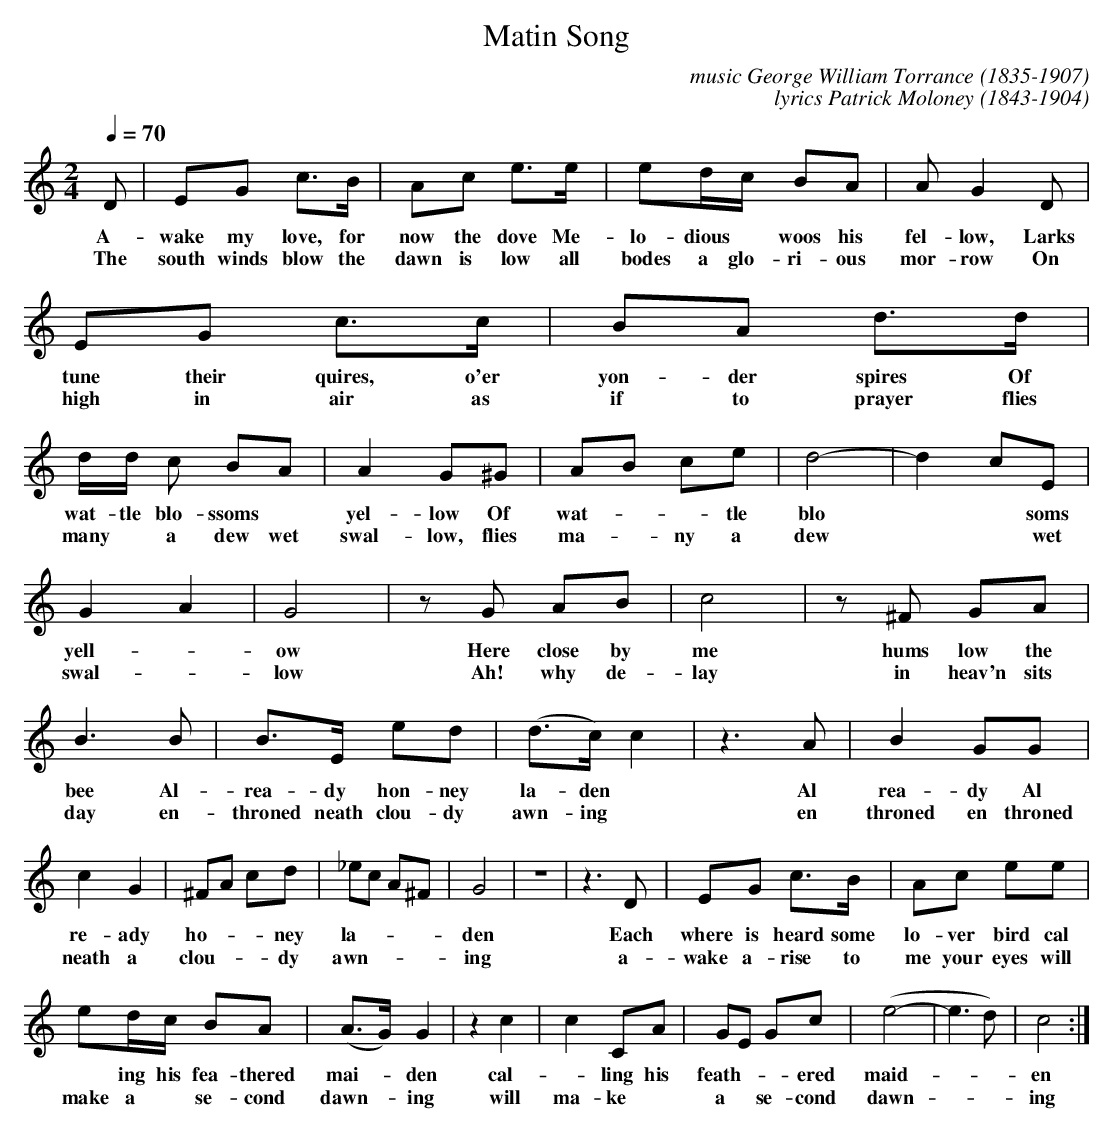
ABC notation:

X:1
T:Matin Song
C:music George William Torrance (1835-1907)
C:lyrics Patrick Moloney (1843-1904)
L:1/8
M:2/4
Q:1/4=70
K:C
D | EG c>B | Ac e>e | ed/c/ BA | A G2 D |$ EG c>c | BA d>d | d/d/ c BA | A2 G^G | AB ce |
w: A-|wake my love, for|now the dove Me-|lo- dious * woos his|fel- low, Larks|tune their quires, o'er|yon- der spires Of|wat- tle blo- ssoms|yel- low Of|wat- * * tle|blos-|
w:The  south winds blow the dawn is low all bodes a glo-ri-ous  mor-row On high in air as if to prayer flies many *a dew wet swal-low, flies ma-*ny a
d4- | d2 cE |$ G2 A2 | G4 | z G AB | c4 | z ^F GA | B3 B | B>E ed | (d>c) c2 | z3 A | B2 GG |$ c2 G2 |
w: blo* * soms|yell- *|ow|Here close by|me|hums low the|bee Al-|rea- dy hon- ney|la- den *|Al|rea- dy Al|re- ady|
w:dew **wet swal--low Ah! why de-lay in heav'n sits day en-throned neath clou-dy awn-ing *en throned en throned neath a
^FA cd | _ec A^F | G4 |  z4 | z3 D | EG c>B | Ac ee |$ ed/c/ BA | (A>G) G2 | z2 c2 | c2 CA |
w: ho- * * ney|la- * * *|den||Each|where is heard some|lo- ver bird cal|* ing his fea- thered|mai- * den|cal-|* ling his|
w:clou---dy awn----ing a-wake a-rise to me your eyes will make a *se-cond dawn-_ing will ma-ke
GE Gc | (e4- | e3 d) | c4 :|
w: feath- * * ered|maid-||en|
w:  a* se-cond dawn*-ing
